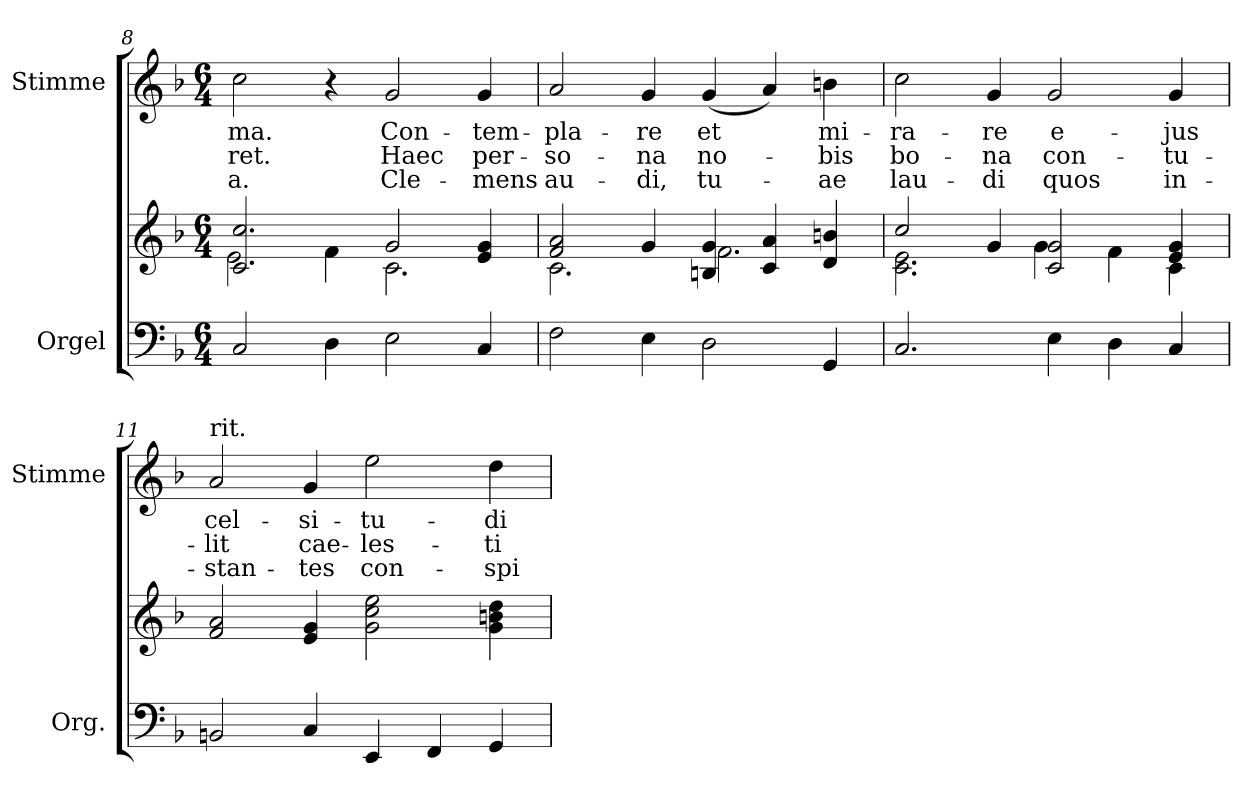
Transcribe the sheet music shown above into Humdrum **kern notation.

**kern	**kern	**kern	**text	**text	**text
*part2	*part2	*part1	*part1	*part1	*part1
*staff3	*staff2	*staff1	*staff1	*staff1	*staff1
*I"Orgel	*	*I"Stimme	*	*	*
*I'Org.	*	*I'Stimme	*	*	*
*clefF4	*clefG2	*clefG2	*	*	*
*k[b-]	*k[b-]	*k[b-]	*	*	*
*F:	*F:	*F:	*	*	*
*M6/4	*M6/4	*M6/4	*	*	*
=8	=8	=8	=8	=8	=8
*	*^	*	*	*	*
!	!	!	!	!LO:LY:b:color=#000000	!LO:LY:b:color=#000000	!LO:LY:b:color=#000000
2Ci/	2.ci/ 2.cci	2ei\	2cci\	-ma.	-ret.	-a.
4Di\	.	4fi\	4r	.	.	.
!	!	!	!	!LO:LY:b:color=#000000	!LO:LY:b:color=#000000	!LO:LY:b:color=#000000
2Ei\	2gi/	2.ci\	2gi/	Con-	Haec	Cle-
!	!	!	!	!LO:LY:b:color=#000000	!LO:LY:b:color=#000000	!LO:LY:b:color=#000000
4Ci/	4ei/ 4gi	.	4gi/	-tem-	per-	-mens
=9	=9	=9	=9	=9	=9	=9
!	!	!	!	!LO:LY:b:color=#000000	!LO:LY:b:color=#000000	!LO:LY:b:color=#000000
2Fi\	2fi/ 2ai	2.ci\	2ai/	-pla-	-so-	au-
!	!	!	!	!LO:LY:b:color=#000000	!LO:LY:b:color=#000000	!LO:LY:b:color=#000000
4Ei\	4gi/	.	4gi/	-re	-na	-di,
!	!	!	!	!LO:LY:b:color=#000000	!LO:LY:b:color=#000000	!LO:LY:b:color=#000000
2Di\	4Bni/ 4gi	2.fi\	(4gi/	et	no-	tu-
.	4ci/ 4ai	.	4ai/)	.	.	.
!	!	!	!	!LO:LY:b:color=#000000	!LO:LY:b:color=#000000	!LO:LY:b:color=#000000
4GGi/	4di/ 4bni	.	4bni\	mi-	-bis	-ae
!!LO:LB:g=z
=10	=10	=10	=10	=10	=10	=10
!	!	!	!	!LO:LY:b:color=#000000	!LO:LY:b:color=#000000	!LO:LY:b:color=#000000
2.Ci/	2cci/	2.ci\ 2.ei	2cci\	-ra-	bo-	lau-
!	!	!	!	!LO:LY:b:color=#000000	!LO:LY:b:color=#000000	!LO:LY:b:color=#000000
.	4gi/	.	4gi/	-re	-na	-di
!	!	!	!	!LO:LY:b:color=#000000	!LO:LY:b:color=#000000	!LO:LY:b:color=#000000
4Ei\	2ci/ 2gi	4gi\	2gi/	e-	con-	quos
4Di\	.	4fi\	.	.	.	.
!	!	!	!	!LO:LY:b:color=#000000	!LO:LY:b:color=#000000	!LO:LY:b:color=#000000
4Ci/	4ei/ 4gi	4ci\	4gi/	-jus	-tu-	in-
*	*v	*v	*	*	*	*
=11	=11	=11	=11	=11	=11
*	*^	*	*	*	*
!	!	!	!LO:TX:t=rit.	!	!	!
!	!	!	!	!LO:LY:b:color=#000000	!LO:LY:b:color=#000000	!LO:LY:b:color=#000000
*	*v	*v	*	*	*	*
2BBni/	2fi/ 2ai	2ai/	cel-	-lit	-stan-
!	!	!	!LO:LY:b:color=#000000	!LO:LY:b:color=#000000	!LO:LY:b:color=#000000
4Ci/	4ei/ 4gi	4gi/	-si-	cae-	-tes
!	!	!	!LO:LY:b:color=#000000	!LO:LY:b:color=#000000	!LO:LY:b:color=#000000
4EEi/	2gi\ 2cci 2eei	2eei\	-tu-	-les-	con-
4FFi/	.	.	.	.	.
!	!	!	!LO:LY:b:color=#000000	!LO:LY:b:color=#000000	!LO:LY:b:color=#000000
4GGi/	4gi\ 4bni 4ddi	4ddi\	-di-	-ti-	-spi-
=	=	=	=	=	=
*-	*-	*-	*-	*-	*-
